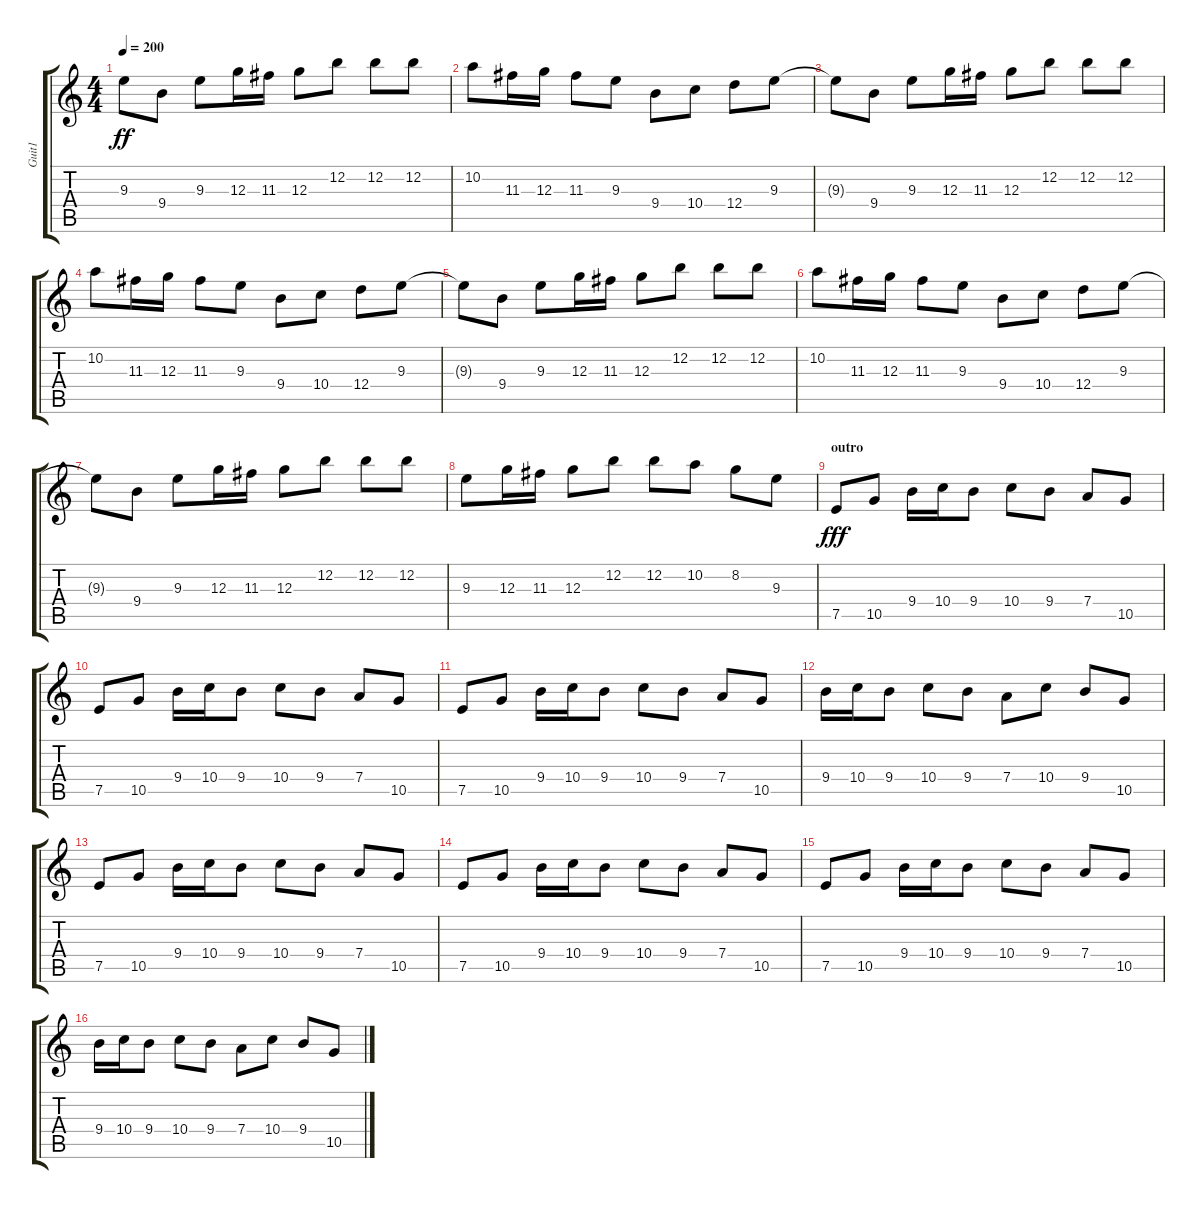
\track ("Guit1" "Guit1") {instrument distortionguitar}
\staff {score tabs}
\tuning (E4 B3 G3 D3 A2 E2) {hide}
\ts (4 4)
\tempo 200
\clef g2
\ks c
9.3{t}.8{dy ff} 9.4.8 9.3.8 12.3.16 11.3.16 12.3.8 12.2.8 12.2.8 12.2.8 |
10.2.8 11.3.16 12.3.16 11.3.8 9.3.8 9.4.8 10.4.8 12.4.8 9.3.8 |
9.3{t}.8 9.4.8 9.3.8 12.3.16 11.3.16 12.3.8 12.2.8 12.2.8 12.2.8 |
10.2.8 11.3.16 12.3.16 11.3.8 9.3.8 9.4.8 10.4.8 12.4.8 9.3.8 |
9.3{t}.8 9.4.8 9.3.8 12.3.16 11.3.16 12.3.8 12.2.8 12.2.8 12.2.8 |
10.2.8 11.3.16 12.3.16 11.3.8 9.3.8 9.4.8 10.4.8 12.4.8 9.3.8 |
9.3{t}.8 9.4.8 9.3.8 12.3.16 11.3.16 12.3.8 12.2.8 12.2.8 12.2.8 |
9.3.8 12.3.16 11.3.16 12.3.8 12.2.8 12.2.8 10.2.8 8.2.8 9.3.8 |
\section ("" "outro")
7.5.8{dy fff} 10.5.8 9.4.16 10.4.16 9.4.8 10.4.8 9.4.8 7.4.8 10.5.8 |
7.5.8 10.5.8 9.4.16 10.4.16 9.4.8 10.4.8 9.4.8 7.4.8 10.5.8 |
7.5.8 10.5.8 9.4.16 10.4.16 9.4.8 10.4.8 9.4.8 7.4.8 10.5.8 |
9.4.16 10.4.16 9.4.8 10.4.8 9.4.8 7.4.8 10.4.8 9.4.8 10.5.8 |
7.5.8 10.5.8 9.4.16 10.4.16 9.4.8 10.4.8 9.4.8 7.4.8 10.5.8 |
7.5.8 10.5.8 9.4.16 10.4.16 9.4.8 10.4.8 9.4.8 7.4.8 10.5.8 |
7.5.8 10.5.8 9.4.16 10.4.16 9.4.8 10.4.8 9.4.8 7.4.8 10.5.8 |
9.4.16 10.4.16 9.4.8 10.4.8 9.4.8 7.4.8 10.4.8 9.4.8 10.5.8
